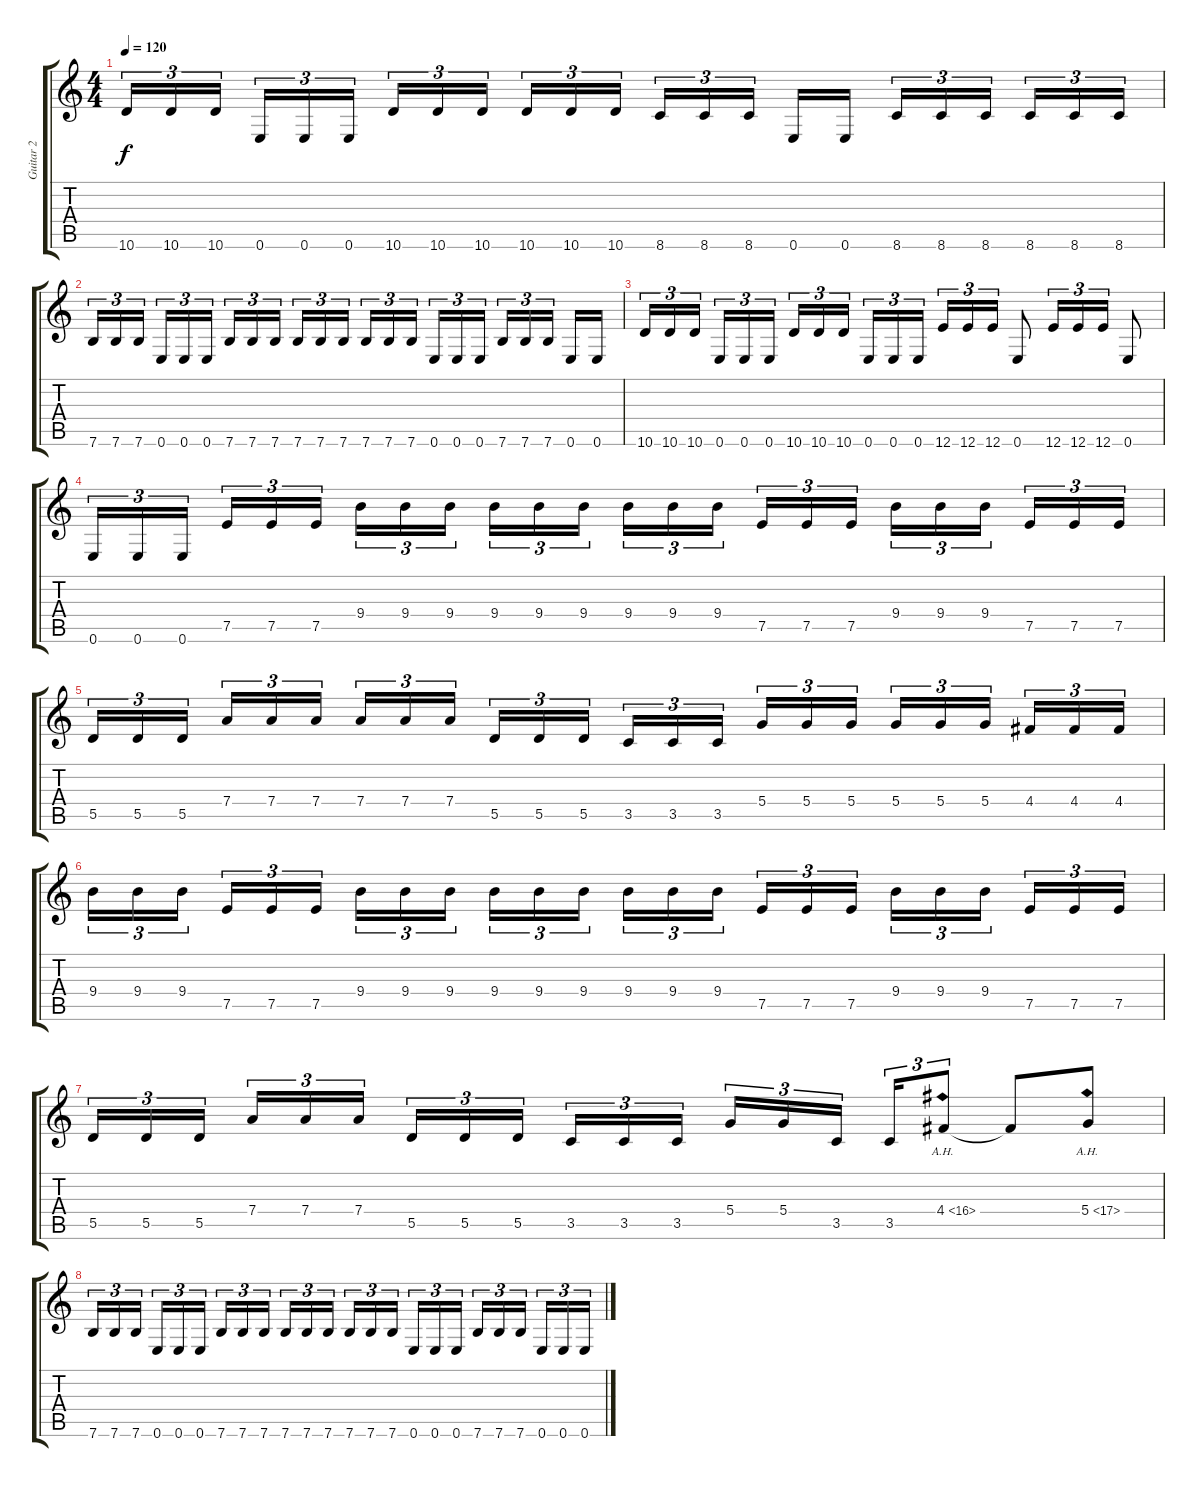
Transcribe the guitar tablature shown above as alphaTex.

\track ("Guitar 2" "Guitar 2") {instrument distortionguitar}
\staff {score tabs}
\tuning (E4 B3 G3 D3 A2 E2) {hide}
\ts (4 4)
\tempo 120
\clef g2
\ks c
10.6.16{tu (3 2) dy f} 10.6.16{tu (3 2)} 10.6.16{tu (3 2)} 0.6.16{tu (3 2)} 0.6.16{tu (3 2)} 0.6.16{tu (3 2)} 10.6.16{tu (3 2)} 10.6.16{tu (3 2)} 10.6.16{tu (3 2)} 10.6.16{tu (3 2)} 10.6.16{tu (3 2)} 10.6.16{tu (3 2)} 8.6.16{tu (3 2)} 8.6.16{tu (3 2)} 8.6.16{tu (3 2)} 0.6.16 0.6.16 8.6.16{tu (3 2)} 8.6.16{tu (3 2)} 8.6.16{tu (3 2)} 8.6.16{tu (3 2)} 8.6.16{tu (3 2)} 8.6.16{tu (3 2)} |
7.6.16{tu (3 2)} 7.6.16{tu (3 2)} 7.6.16{tu (3 2)} 0.6.16{tu (3 2)} 0.6.16{tu (3 2)} 0.6.16{tu (3 2)} 7.6.16{tu (3 2)} 7.6.16{tu (3 2)} 7.6.16{tu (3 2)} 7.6.16{tu (3 2)} 7.6.16{tu (3 2)} 7.6.16{tu (3 2)} 7.6.16{tu (3 2)} 7.6.16{tu (3 2)} 7.6.16{tu (3 2)} 0.6.16{tu (3 2)} 0.6.16{tu (3 2)} 0.6.16{tu (3 2)} 7.6.16{tu (3 2)} 7.6.16{tu (3 2)} 7.6.16{tu (3 2)} 0.6.16 0.6.16 |
10.6.16{tu (3 2)} 10.6.16{tu (3 2)} 10.6.16{tu (3 2)} 0.6.16{tu (3 2)} 0.6.16{tu (3 2)} 0.6.16{tu (3 2)} 10.6.16{tu (3 2)} 10.6.16{tu (3 2)} 10.6.16{tu (3 2)} 0.6.16{tu (3 2)} 0.6.16{tu (3 2)} 0.6.16{tu (3 2)} 12.6.16{tu (3 2)} 12.6.16{tu (3 2)} 12.6.16{tu (3 2)} 0.6.8 12.6.16{tu (3 2)} 12.6.16{tu (3 2)} 12.6.16{tu (3 2)} 0.6.8 |
0.6.16{tu (3 2)} 0.6.16{tu (3 2)} 0.6.16{tu (3 2)} 7.5.16{tu (3 2)} 7.5.16{tu (3 2)} 7.5.16{tu (3 2)} 9.4.16{tu (3 2)} 9.4.16{tu (3 2)} 9.4.16{tu (3 2)} 9.4.16{tu (3 2)} 9.4.16{tu (3 2)} 9.4.16{tu (3 2)} 9.4.16{tu (3 2)} 9.4.16{tu (3 2)} 9.4.16{tu (3 2)} 7.5.16{tu (3 2)} 7.5.16{tu (3 2)} 7.5.16{tu (3 2)} 9.4.16{tu (3 2)} 9.4.16{tu (3 2)} 9.4.16{tu (3 2)} 7.5.16{tu (3 2)} 7.5.16{tu (3 2)} 7.5.16{tu (3 2)} |
5.5.16{tu (3 2)} 5.5.16{tu (3 2)} 5.5.16{tu (3 2)} 7.4.16{tu (3 2)} 7.4.16{tu (3 2)} 7.4.16{tu (3 2)} 7.4.16{tu (3 2)} 7.4.16{tu (3 2)} 7.4.16{tu (3 2)} 5.5.16{tu (3 2)} 5.5.16{tu (3 2)} 5.5.16{tu (3 2)} 3.5.16{tu (3 2)} 3.5.16{tu (3 2)} 3.5.16{tu (3 2)} 5.4.16{tu (3 2)} 5.4.16{tu (3 2)} 5.4.16{tu (3 2)} 5.4.16{tu (3 2)} 5.4.16{tu (3 2)} 5.4.16{tu (3 2)} 4.4.16{tu (3 2)} 4.4.16{tu (3 2)} 4.4.16{tu (3 2)} |
9.4.16{tu (3 2)} 9.4.16{tu (3 2)} 9.4.16{tu (3 2)} 7.5.16{tu (3 2)} 7.5.16{tu (3 2)} 7.5.16{tu (3 2)} 9.4.16{tu (3 2)} 9.4.16{tu (3 2)} 9.4.16{tu (3 2)} 9.4.16{tu (3 2)} 9.4.16{tu (3 2)} 9.4.16{tu (3 2)} 9.4.16{tu (3 2)} 9.4.16{tu (3 2)} 9.4.16{tu (3 2)} 7.5.16{tu (3 2)} 7.5.16{tu (3 2)} 7.5.16{tu (3 2)} 9.4.16{tu (3 2)} 9.4.16{tu (3 2)} 9.4.16{tu (3 2)} 7.5.16{tu (3 2)} 7.5.16{tu (3 2)} 7.5.16{tu (3 2)} |
5.5.16{tu (3 2)} 5.5.16{tu (3 2)} 5.5.16{tu (3 2)} 7.4.16{tu (3 2)} 7.4.16{tu (3 2)} 7.4.16{tu (3 2)} 5.5.16{tu (3 2)} 5.5.16{tu (3 2)} 5.5.16{tu (3 2)} 3.5.16{tu (3 2)} 3.5.16{tu (3 2)} 3.5.16{tu (3 2)} 5.4.16{tu (3 2)} 5.4.16{tu (3 2)} 3.5.16{tu (3 2)} 3.5.16{tu (3 2)} 4.4{ah 12}.8{tu (3 2)} 4.4{t}.8 5.4{ah 12}.8 |
7.6.16{tu (3 2)} 7.6.16{tu (3 2)} 7.6.16{tu (3 2)} 0.6.16{tu (3 2)} 0.6.16{tu (3 2)} 0.6.16{tu (3 2)} 7.6.16{tu (3 2)} 7.6.16{tu (3 2)} 7.6.16{tu (3 2)} 7.6.16{tu (3 2)} 7.6.16{tu (3 2)} 7.6.16{tu (3 2)} 7.6.16{tu (3 2)} 7.6.16{tu (3 2)} 7.6.16{tu (3 2)} 0.6.16{tu (3 2)} 0.6.16{tu (3 2)} 0.6.16{tu (3 2)} 7.6.16{tu (3 2)} 7.6.16{tu (3 2)} 7.6.16{tu (3 2)} 0.6.16{tu (3 2)} 0.6.16{tu (3 2)} 0.6.16{tu (3 2)}
